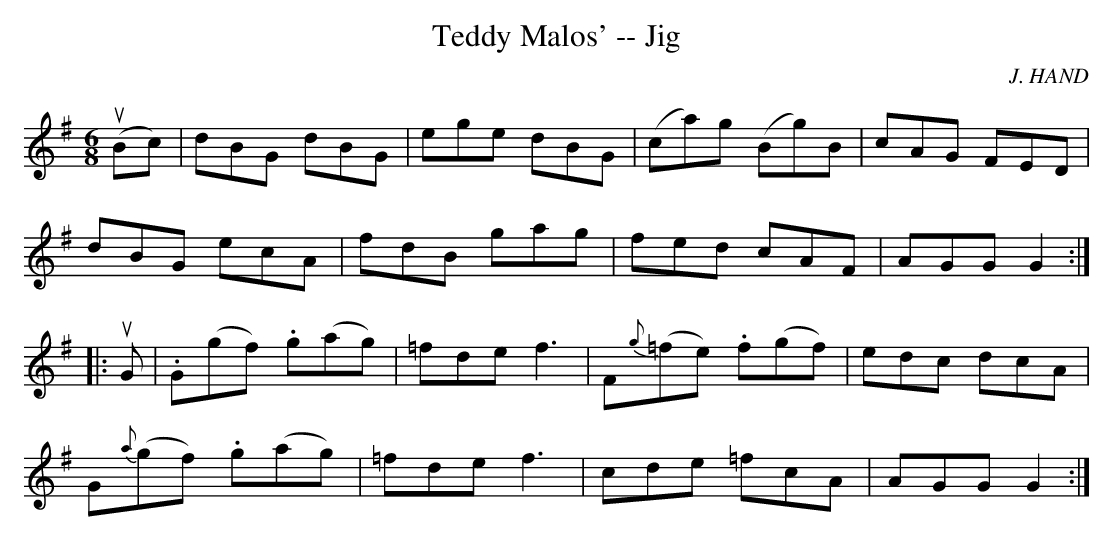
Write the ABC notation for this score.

X:1
T: Teddy Malos' -- Jig
C:J. HAND
M:6/8
L:1/8
K:G
u(Bc)|dBG dBG|ege dBG|(ca)g (Bg)B|cAG FED|
dBG ecA|fdB gag|fed cAF|AGG G2::
uG|.G(gf) .g(ag)|=fde f3 |F{g}(=fe) .f(gf)|edc dcA|
G{a}(gf) .g(ag)|=fde f3 |cde =fcA|AGG G2:|
